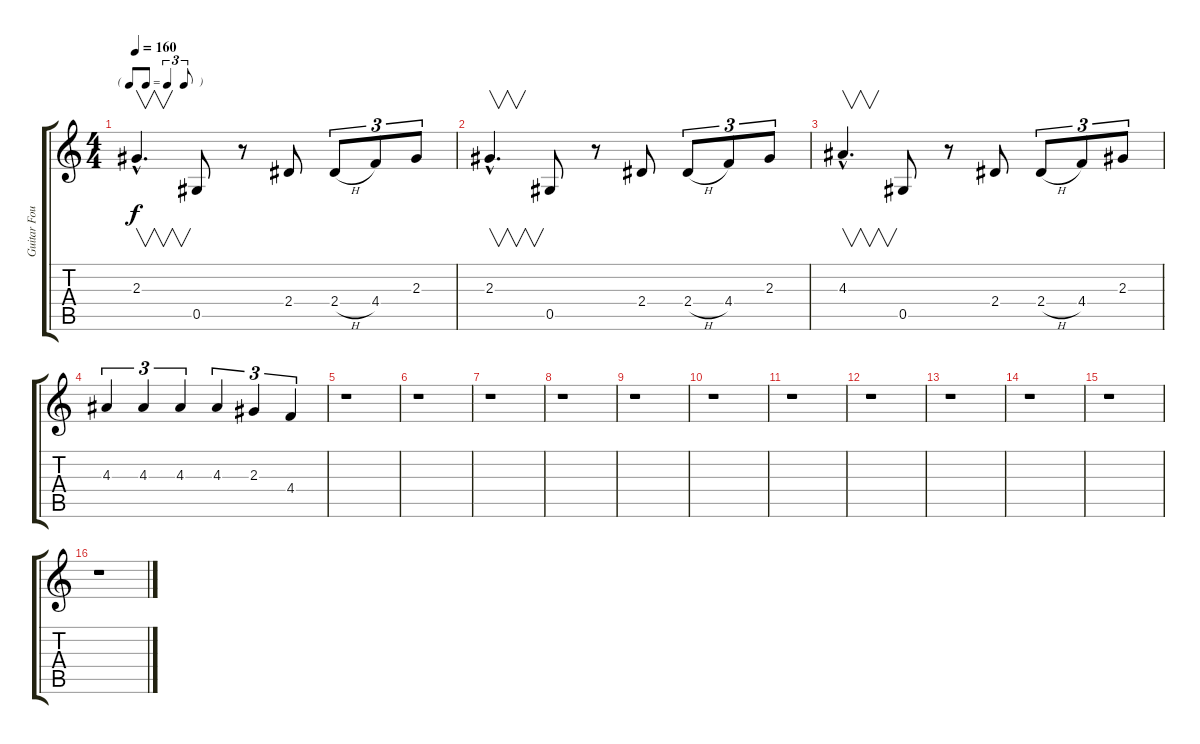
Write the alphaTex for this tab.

\track ("Guitar Four" "Guitar Fou") {instrument distortionguitar}
\staff {score tabs}
\tuning (Eb4 Bb3 Gb3 Db3 Ab2 Eb2) {hide}
\ts (4 4)
\tf triplet8th
\tempo 160
\clef g2
\ks c
2.3{hac}.4{v d dy f volume 8} 0.5.8 r.8 2.4.8 2.4{h}.8{tu (3 2)} 4.4.8{tu (3 2)} 2.3.8{tu (3 2)} |
2.3{hac}.4{v d} 0.5.8 r.8 2.4.8 2.4{h}.8{tu (3 2)} 4.4.8{tu (3 2)} 2.3.8{tu (3 2)} |
4.3{hac}.4{v d volume 0} 0.5.8 r.8 2.4.8 2.4{h}.8{tu (3 2)} 4.4.8{tu (3 2)} 2.3.8{tu (3 2)} |
4.3.4{tu (3 2)} 4.3.4{tu (3 2)} 4.3.4{tu (3 2)} 4.3.4{tu (3 2)} 2.3.4{tu (3 2)} 4.4.4{tu (3 2)} |
r.1 |
r.1 |
r.1 |
r.1 |
r.1 |
r.1 |
r.1 |
r.1 |
r.1 |
r.1 |
r.1 |
r.1
